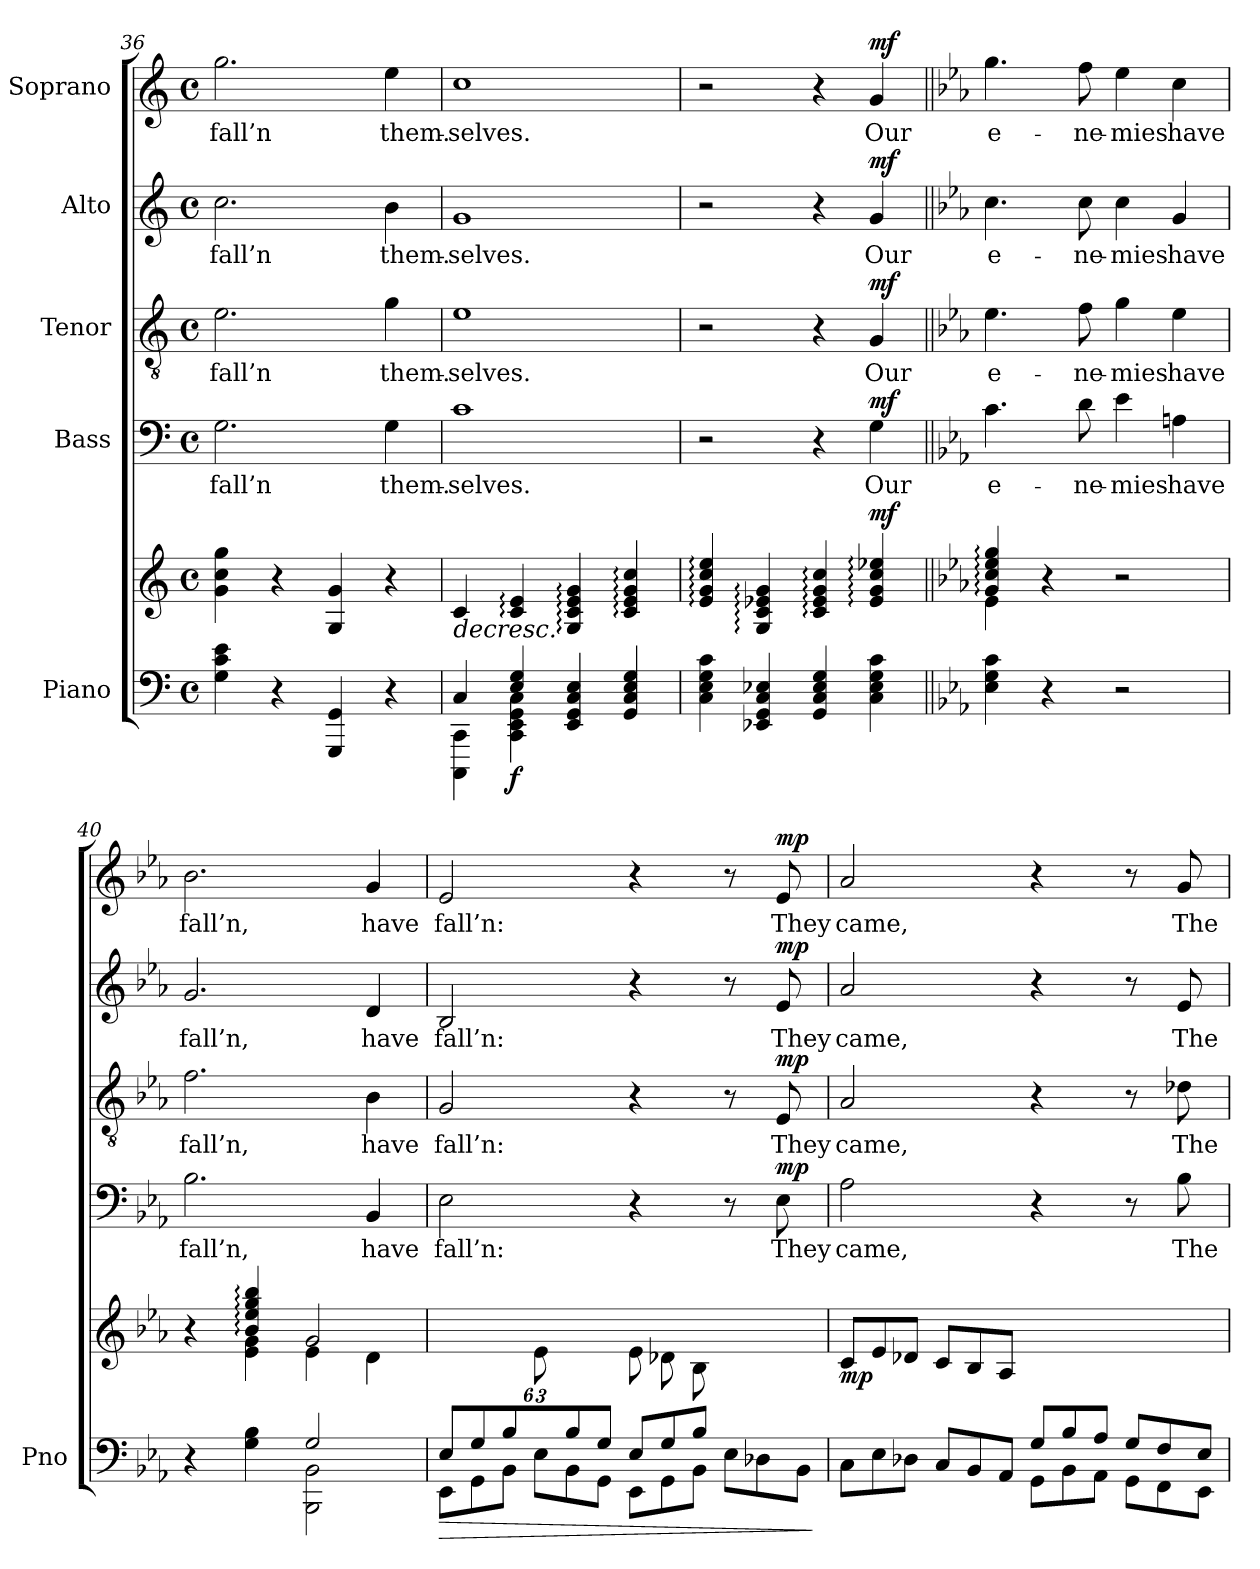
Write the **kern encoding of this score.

**kern	**kern	**dynam	**kern	**text	**dynam	**kern	**text	**dynam	**kern	**text	**dynam	**kern	**text	**dynam
*part5	*part5	*part5	*part4	*part4	*part4	*part3	*part3	*part3	*part2	*part2	*part2	*part1	*part1	*part1
*staff6	*staff5	*staff5/6	*staff4	*staff4	*staff4	*staff3	*staff3	*staff3	*staff2	*staff2	*staff2	*staff1	*staff1	*staff1
*I"Piano	*	*	*I"Bass	*	*	*I"Tenor	*	*	*I"Alto	*	*	*I"Soprano	*	*
*I'Pno	*	*	*	*	*	*	*	*	*	*	*	*	*	*
*clefF4	*clefG2	*	*clefF4	*	*	*clefGv2	*	*	*clefG2	*	*	*clefG2	*	*
*k[]	*k[]	*	*k[]	*	*	*k[]	*	*	*k[]	*	*	*k[]	*	*
*M4/4	*M4/4	*	*M4/4	*	*	*M4/4	*	*	*M4/4	*	*	*M4/4	*	*
*met(c)	*met(c)	*	*met(c)	*	*	*met(c)	*	*	*met(c)	*	*	*met(c)	*	*
=36	=36	=36	=36	=36	=36	=36	=36	=36	=36	=36	=36	=36	=36	=36
!	!	!	!	!LO:LY:b	!	!	!LO:LY:b	!	!	!LO:LY:b	!	!	!LO:LY:b	!
4G\ 4c\ 4e\	4g\ 4cc\ 4gg\	.	2.G\	fall’n	.	2.e\	fall’n	.	2.cc\	fall’n	.	2.gg\	fall’n	.
4r	4r	.	.	.	.	.	.	.	.	.	.	.	.	.
4GGG/ 4GG/	4G/ 4g/	.	.	.	.	.	.	.	.	.	.	.	.	.
!	!	!	!	!LO:LY:b	!	!	!LO:LY:b	!	!	!LO:LY:b	!	!	!LO:LY:b	!
4r	4r	.	4G\	them.-	.	4g\	them.-	.	4b\	them.-	.	4ee\	them.-	.
=37	=37	=37	=37	=37	=37	=37	=37	=37	=37	=37	=37	=37	=37	=37
*^	*	*	*	*	*	*	*	*	*	*	*	*	*	*
!	!	!	!LO:HP:b	!	!LO:LY:b	!	!	!LO:LY:b	!	!	!LO:LY:b	!	!	!LO:LY:b	!
4C/	4CCC\ 4CC\	4c/	>	1c	-selves.	.	1e	-selves.	.	1g	-selves.	.	1cc	-selves.	.
!	!	!	!LO:DY:b=2	!	!	!	!	!	!	!	!	!	!	!	!
4E/ 4G/	4CC\ 4EE\ 4GG\ 4C\	4c/: 4e/:	f	.	.	.	.	.	.	.	.	.	.	.	.
2ryy	4EE/ 4GG/ 4C/ 4E/	4G/: 4c/: 4e/: 4g/:	.	.	.	.	.	.	.	.	.	.	.	.	.
.	4GG/ 4C/ 4E/ 4G/	4c/: 4e/: 4g/: 4cc/:	.	.	.	.	.	.	.	.	.	.	.	.	.
*v	*v	*	*	*	*	*	*	*	*	*	*	*	*	*	*
=38	=38	=38	=38	=38	=38	=38	=38	=38	=38	=38	=38	=38	=38	=38
4C\ 4E\ 4G\ 4c\	4e/: 4g/: 4cc/: 4ee/:	.	2r	.	.	2r	.	.	2r	.	.	2r	.	.
4EE-X/ 4GG/ 4C/ 4E-X/	4G/: 4c/: 4e-X/: 4g/:	.	.	.	.	.	.	.	.	.	.	.	.	.
4GG/ 4C/ 4E-/ 4G/	4c/: 4e-/: 4g/: 4cc/:	.	4r	.	.	4r	.	.	4r	.	.	4r	.	.
!	!	!LO:DY:n=1:a	!	!LO:LY:b	!LO:DY:a	!	!LO:LY:b	!LO:DY:a	!	!LO:LY:b	!LO:DY:a	!	!LO:LY:b	!LO:DY:a
4C\ 4E-\ 4G\ 4c\	4e-/: 4g/: 4cc/: 4ee-X/:	] mf	4G\	Our	mf	4G/	Our	mf	4g/	Our	mf	4g/	Our	mf
=39||	=39||	=39||	=39||	=39||	=39||	=39||	=39||	=39||	=39||	=39||	=39||	=39||	=39||	=39||
*k[b-e-a-]	*k[b-e-a-]	*	*k[b-e-a-]	*	*	*k[b-e-a-]	*	*	*k[b-e-a-]	*	*	*k[b-e-a-]	*	*
*	*^	*	*	*	*	*	*	*	*	*	*	*	*	*
!	!	!	!	!	!LO:LY:b	!	!	!LO:LY:b	!	!	!LO:LY:b	!	!	!LO:LY:b	!
4E-\ 4G\ 4c\	4g/: 4cc/: 4ee-/: 4gg/:	4e-\	.	4.c\	e-	.	4.e-\	e-	.	4.cc\	e-	.	4.gg\	e-	.
4r	4r	2.ryy	.	.	.	.	.	.	.	.	.	.	.	.	.
!	!	!	!	!	!LO:LY:b	!	!	!LO:LY:b	!	!	!LO:LY:b	!	!	!LO:LY:b	!
.	.	.	.	8d\	-ne-	.	8f\	-ne-	.	8cc\	-ne-	.	8ff\	-ne-	.
!	!	!	!	!	!LO:LY:b	!	!	!LO:LY:b	!	!	!LO:LY:b	!	!	!LO:LY:b	!
2r	2r	.	.	4e-\	-mies	.	4g\	-mies	.	4cc\	-mies	.	4ee-\	-mies	.
!	!	!	!	!	!LO:LY:b	!	!	!LO:LY:b	!	!	!LO:LY:b	!	!	!LO:LY:b	!
.	.	.	.	4An\	have	.	4e-\	have	.	4g/	have	.	4cc\	have	.
=40	=40	=40	=40	=40	=40	=40	=40	=40	=40	=40	=40	=40	=40	=40	=40
*^	*	*^	*	*	*	*	*	*	*	*	*	*	*	*	*
!	!	!	!	!	!	!	!LO:LY:b	!	!	!LO:LY:b	!	!	!LO:LY:b	!	!	!LO:LY:b	!
2ryy	4r	4r	2ryy	4ryy	.	2.B-\	fall’n,	.	2.f\	fall’n,	.	2.g/	fall’n,	.	2.b-\	fall’n,	.
.	4G\ 4B-\	4b-/: 4ee-/: 4gg/: 4bb-/:	.	4e-\ 4g\	.	.	.	.	.	.	.	.	.	.	.	.	.
2G/	2BBB-\ 2BB-\	2g/	4e-\	2ryy	.	.	.	.	.	.	.	.	.	.	.	.	.
!	!	!	!	!	!	!	!LO:LY:b	!	!	!LO:LY:b	!	!	!LO:LY:b	!	!	!LO:LY:b	!
.	.	.	4d\	.	.	4BB-/	have	.	4B-\	have	.	4d/	have	.	4g/	have	.
*	*	*v	*v	*v	*	*	*	*	*	*	*	*	*	*	*	*	*
!!LO:LB:g=z
=41	=41	=41	=41	=41	=41	=41	=41	=41	=41	=41	=41	=41	=41	=41	=41
*Xbrackettup	*	*	*	*	*	*	*	*	*	*	*	*	*	*	*
*	*	*^	*	*	*	*	*	*	*	*	*	*	*	*	*
!	!	!	!	!LO:HP:b=2	!	!LO:LY:b	!	!	!LO:LY:b	!	!	!LO:LY:b	!	!	!LO:LY:b	!
*	*	*v	*v	*	*	*	*	*	*	*	*	*	*	*	*	*
12E-/L	12EE-\L	4ryy	>	2E-\	fall’n:	.	2G/	fall’n:	.	2B-/	fall’n:	.	2e-/	fall’n:	.
12G/	12GG\	.	.	.	.	.	.	.	.	.	.	.	.	.	.
12B-/J	12BB-\J	.	.	.	.	.	.	.	.	.	.	.	.	.	.
*	*	*Xbrackettup	*	*	*	*	*	*	*	*	*	*	*	*	*
12ryy	12E-\L	12e-\L	.	.	.	.	.	.	.	.	.	.	.	.	.
12B-/	12BB-\	12%5ryy	.	.	.	.	.	.	.	.	.	.	.	.	.
12G/J	12GG\J	.	.	.	.	.	.	.	.	.	.	.	.	.	.
*Xtuplet	*	*	*	*	*	*	*	*	*	*	*	*	*	*	*
12E-/L	12EE-\L	.	.	4r	.	.	4r	.	.	4r	.	.	4r	.	.
12G/	12GG\	.	.	.	.	.	.	.	.	.	.	.	.	.	.
12B-/J	12BB-\J	.	.	.	.	.	.	.	.	.	.	.	.	.	.
*	*	*Xtuplet	*	*	*	*	*	*	*	*	*	*	*	*	*
4ryy	12E-\L	12e-\L	.	8r	.	.	8r	.	.	8r	.	.	8r	.	.
.	12D-X\	12d-X\	.	.	.	.	.	.	.	.	.	.	.	.	.
!	!	!	!	!	!LO:LY:b	!LO:DY:a	!	!LO:LY:b	!LO:DY:a	!	!LO:LY:b	!LO:DY:a	!	!LO:LY:b	!LO:DY:a
.	.	.	.	8E-\	They	mp	8E-/	They	mp	8e-/	They	mp	8e-/	They	mp
.	12BB-\J	12B-\J	.	.	.	.	.	.	.	.	.	.	.	.	.
*v	*v	*	*	*	*	*	*	*	*	*	*	*	*	*	*
.	.	]	.	.	.	.	.	.	.	.	.	.	.	.
=42	=42	=42	=42	=42	=42	=42	=42	=42	=42	=42	=42	=42	=42	=42
*^	*	*	*	*	*	*	*	*	*	*	*	*	*	*
!	!	!	!LO:DY:b	!	!LO:LY:b	!	!	!LO:LY:b	!	!	!LO:LY:b	!	!	!LO:LY:b	!
2ryy	12C\L	12c/L	mp	2A-\	came,	.	2A-/	came,	.	2a-/	came,	.	2a-/	came,	.
.	12E-\	12e-/	.	.	.	.	.	.	.	.	.	.	.	.	.
.	12D-X\J	12d-X/J	.	.	.	.	.	.	.	.	.	.	.	.	.
.	12C/L	12c/L	.	.	.	.	.	.	.	.	.	.	.	.	.
.	12BB-/	12B-/	.	.	.	.	.	.	.	.	.	.	.	.	.
.	12AA-/J	12A-/J	.	.	.	.	.	.	.	.	.	.	.	.	.
12G/L	12GG\L	2ryy	.	4r	.	.	4r	.	.	4r	.	.	4r	.	.
12B-/	12BB-\	.	.	.	.	.	.	.	.	.	.	.	.	.	.
12A-/J	12AA-\J	.	.	.	.	.	.	.	.	.	.	.	.	.	.
12G/L	12GG\L	.	.	8r	.	.	8r	.	.	8r	.	.	8r	.	.
12F/	12FF\	.	.	.	.	.	.	.	.	.	.	.	.	.	.
!	!	!	!	!	!LO:LY:b	!	!	!LO:LY:b	!	!	!LO:LY:b	!	!	!LO:LY:b	!
.	.	.	.	8B-\	The	.	8d-X\	The	.	8e-/	The	.	8g/	The	.
12E-/J	12EE-\J	.	.	.	.	.	.	.	.	.	.	.	.	.	.
*v	*v	*	*	*	*	*	*	*	*	*	*	*	*	*	*
=	=	=	=	=	=	=	=	=	=	=	=	=	=	=
*-	*-	*-	*-	*-	*-	*-	*-	*-	*-	*-	*-	*-	*-	*-
